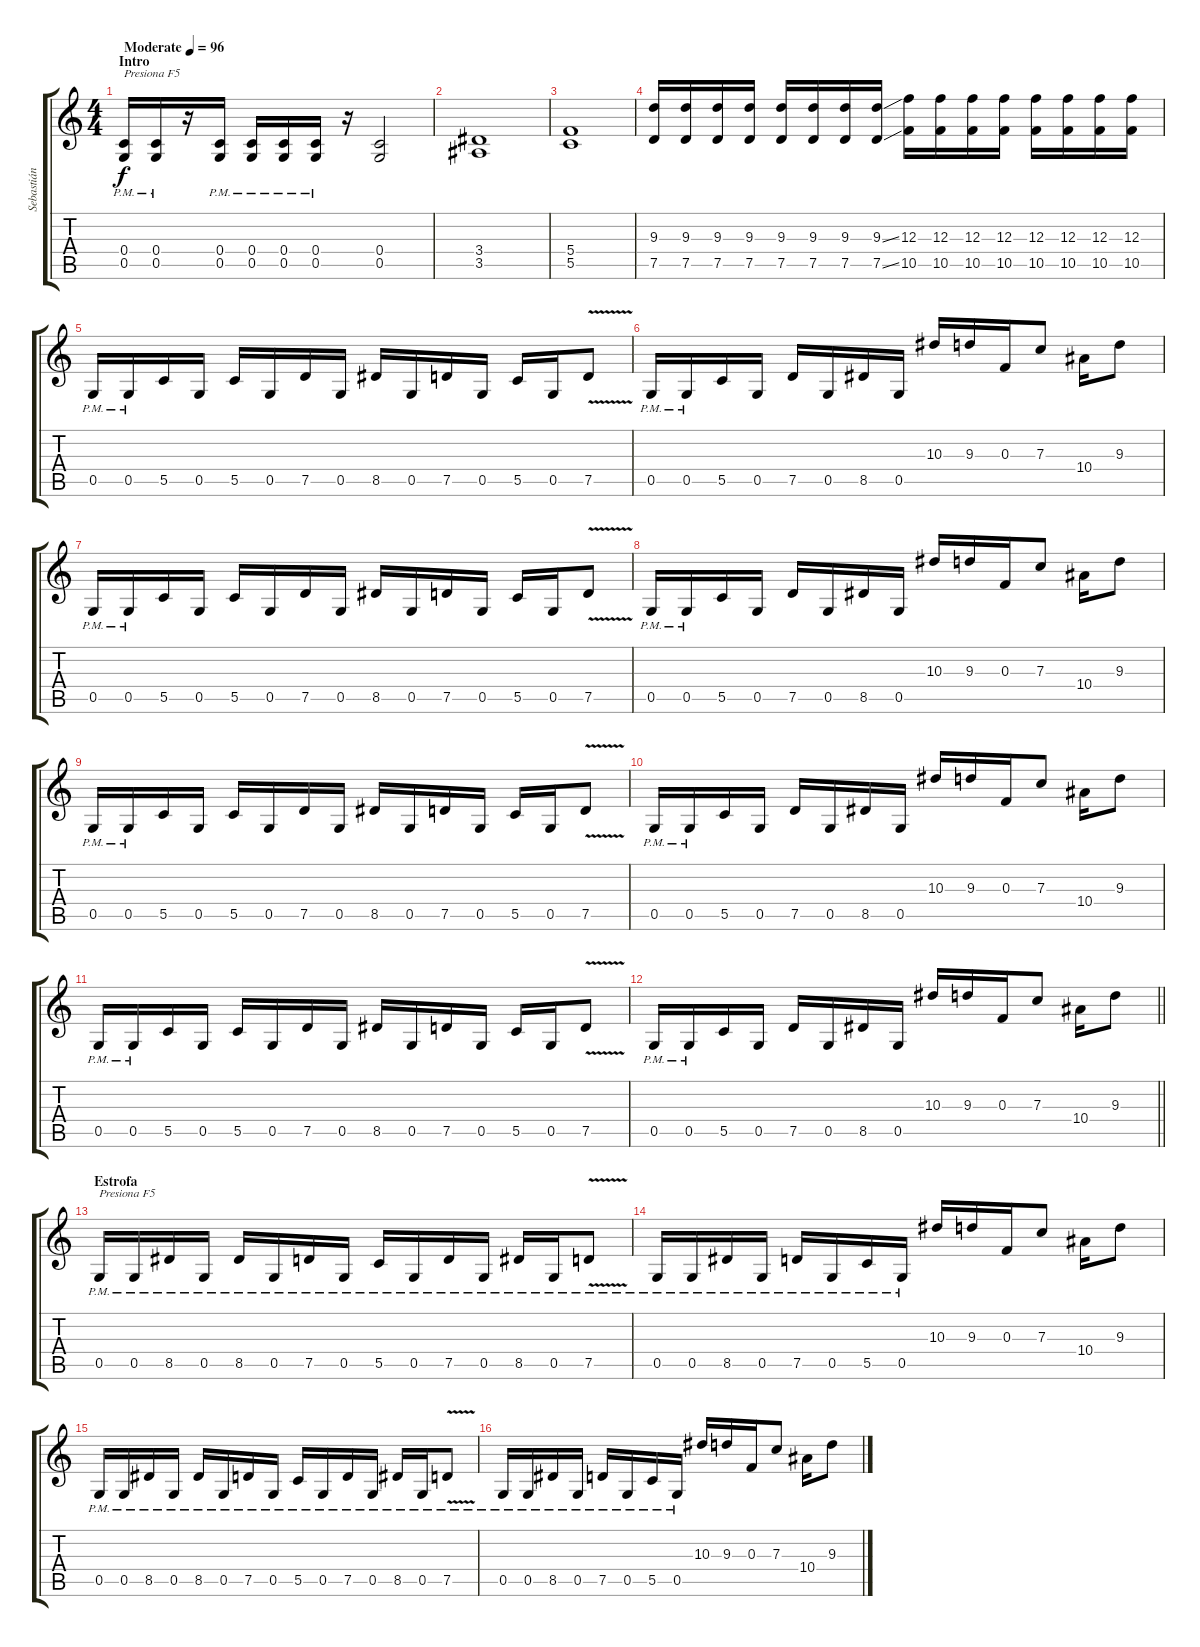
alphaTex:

\track ("Sebastián" "Sebastián") {instrument distortionguitar}
\staff {score tabs}
\tuning (D4 A3 F3 C3 G2 D2) {hide}
\ts (4 4)
\section ("" "Intro")
\tempo (96 "Moderate")
\clef g2
\ks c
(0.4{pm} 0.5{pm}).16{txt "Presiona F5" dy f instrument distortionguitar} (0.4{pm} 0.5{pm}).16 r.16 (0.4{pm} 0.5{pm}).16 (0.4{pm} 0.5{pm}).16 (0.4{pm} 0.5{pm}).16 (0.4{pm} 0.5{pm}).16 r.16 (0.4 0.5).2 |
(3.4 3.5).1 |
(5.4 5.5).1 |
(9.3 7.5).16 (9.3 7.5).16 (9.3 7.5).16 (9.3 7.5).16 (9.3 7.5).16 (9.3 7.5).16 (9.3 7.5).16 (9.3{ss} 7.5{ss}).16 (12.3 10.5).16 (12.3 10.5).16 (12.3 10.5).16 (12.3 10.5).16 (12.3 10.5).16 (12.3 10.5).16 (12.3 10.5).16 (12.3 10.5).16 |
0.5{pm}.16 0.5{pm}.16 5.5.16 0.5.16 5.5.16 0.5.16 7.5.16 0.5.16 8.5.16 0.5.16 7.5.16 0.5.16 5.5.16 0.5.16 7.5{v}.8 |
0.5{pm}.16 0.5{pm}.16 5.5.16 0.5.16 7.5.16 0.5.16 8.5.16 0.5.16 10.3.16 9.3.16 0.3.16 7.3.8 10.4.16 9.3.8 |
0.5{pm}.16 0.5{pm}.16 5.5.16 0.5.16 5.5.16 0.5.16 7.5.16 0.5.16 8.5.16 0.5.16 7.5.16 0.5.16 5.5.16 0.5.16 7.5{v}.8 |
0.5{pm}.16 0.5{pm}.16 5.5.16 0.5.16 7.5.16 0.5.16 8.5.16 0.5.16 10.3.16 9.3.16 0.3.16 7.3.8 10.4.16 9.3.8 |
0.5{pm}.16 0.5{pm}.16 5.5.16 0.5.16 5.5.16 0.5.16 7.5.16 0.5.16 8.5.16 0.5.16 7.5.16 0.5.16 5.5.16 0.5.16 7.5{v}.8 |
0.5{pm}.16 0.5{pm}.16 5.5.16 0.5.16 7.5.16 0.5.16 8.5.16 0.5.16 10.3.16 9.3.16 0.3.16 7.3.8 10.4.16 9.3.8 |
0.5{pm}.16 0.5{pm}.16 5.5.16 0.5.16 5.5.16 0.5.16 7.5.16 0.5.16 8.5.16 0.5.16 7.5.16 0.5.16 5.5.16 0.5.16 7.5{v}.8 |
\barLineRight lightlight
0.5{pm}.16 0.5{pm}.16 5.5.16 0.5.16 7.5.16 0.5.16 8.5.16 0.5.16 10.3.16 9.3.16 0.3.16 7.3.8 10.4.16 9.3.8 |
\section ("" "Estrofa")
0.5{pm}.16{txt "Presiona F5"} 0.5{pm}.16 8.5{pm}.16 0.5{pm}.16 8.5{pm}.16 0.5{pm}.16 7.5{pm}.16 0.5{pm}.16 5.5{pm}.16 0.5{pm}.16 7.5{pm}.16 0.5{pm}.16 8.5{pm}.16 0.5{pm}.16 7.5{v pm}.8 |
0.5{pm}.16 0.5{pm}.16 8.5{pm}.16 0.5{pm}.16 7.5{pm}.16 0.5{pm}.16 5.5{pm}.16 0.5{pm}.16 10.3.16 9.3.16 0.3.16 7.3.8 10.4.16 9.3.8 |
0.5{pm}.16 0.5{pm}.16 8.5{pm}.16 0.5{pm}.16 8.5{pm}.16 0.5{pm}.16 7.5{pm}.16 0.5{pm}.16 5.5{pm}.16 0.5{pm}.16 7.5{pm}.16 0.5{pm}.16 8.5{pm}.16 0.5{pm}.16 7.5{v pm}.8 |
0.5{pm}.16 0.5{pm}.16 8.5{pm}.16 0.5{pm}.16 7.5{pm}.16 0.5{pm}.16 5.5{pm}.16 0.5{pm}.16 10.3.16 9.3.16 0.3.16 7.3.8 10.4.16 9.3.8
